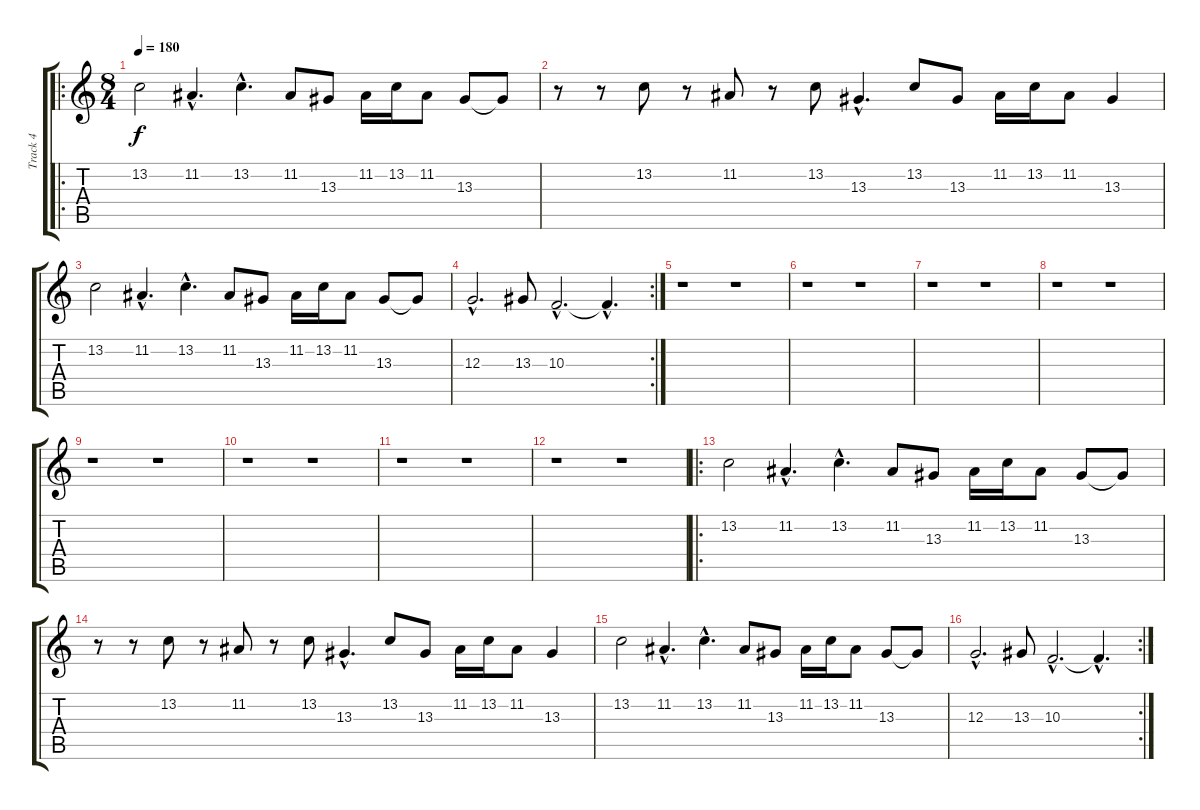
\track ("Track 4" "Track 4") {instrument violin}
\staff {score tabs}
\tuning (E4 B3 G3 D3 A2 E2) {hide}
\ro
\ts (8 4)
\tempo 180
\clef g2
\ks c
13.2.2{dy f} 11.2{hac}.4{d} 13.2{hac}.4{d} 11.2.8 13.3.8 11.2.16 13.2.16 11.2.8 13.3.8 13.3{t}.8 |
r.8 r.8 13.2.8 r.8 11.2.8 r.8 13.2.8 13.3{hac}.4{d} 13.2.8 13.3.8 11.2.16 13.2.16 11.2.8 13.3.4 |
13.2.2 11.2{hac}.4{d} 13.2{hac}.4{d} 11.2.8 13.3.8 11.2.16 13.2.16 11.2.8 13.3.8 13.3{t}.8 |
\rc 2
12.3{hac}.2{d} 13.3.8 10.3{hac}.2{d} 10.3{hac t}.4{d} |
r.1 r.1 |
r.1 r.1 |
r.1 r.1 |
r.1 r.1 |
r.1 r.1 |
r.1 r.1 |
r.1 r.1 |
r.1 r.1 |
\ro
13.2.2 11.2{hac}.4{d} 13.2{hac}.4{d} 11.2.8 13.3.8 11.2.16 13.2.16 11.2.8 13.3.8 13.3{t}.8 |
r.8 r.8 13.2.8 r.8 11.2.8 r.8 13.2.8 13.3{hac}.4{d} 13.2.8 13.3.8 11.2.16 13.2.16 11.2.8 13.3.4 |
13.2.2 11.2{hac}.4{d} 13.2{hac}.4{d} 11.2.8 13.3.8 11.2.16 13.2.16 11.2.8 13.3.8 13.3{t}.8 |
\rc 2
12.3{hac}.2{d} 13.3.8 10.3{hac}.2{d} 10.3{hac t}.4{d}
